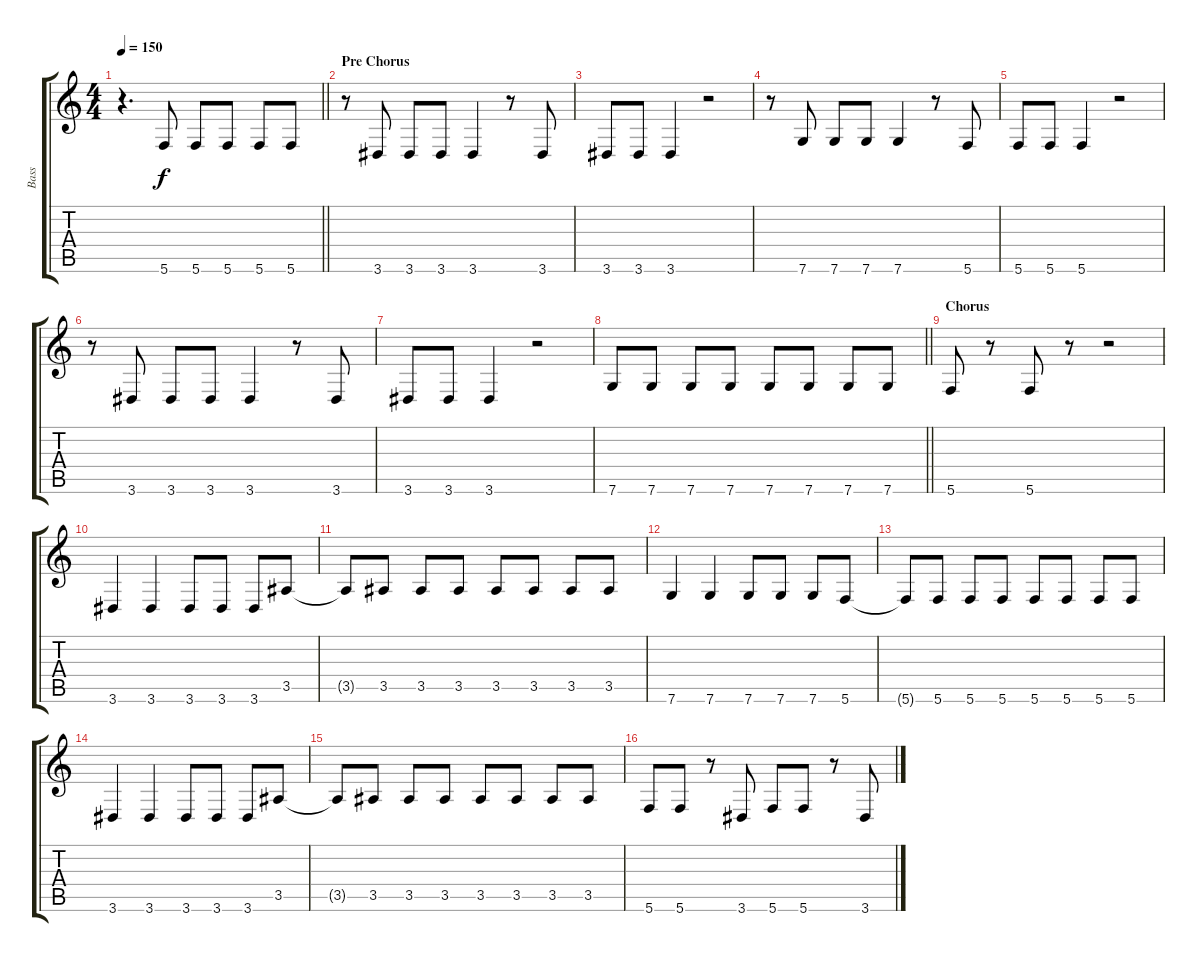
\track ("Bass" "Bass") {instrument electricbasspick}
\staff {score tabs}
\tuning (D4 A3 F3 C3 G2 C2) {hide}
\ts (4 4)
\tempo 150
\clef g2
\barLineRight lightlight
\ks c
r.4{d dy f} 5.6.8 5.6.8 5.6.8 5.6.8 5.6.8 |
\section ("" "Pre Chorus")
r.8 3.6.8 3.6.8 3.6.8 3.6.4 r.8 3.6.8 |
3.6.8 3.6.8 3.6.4 r.2 |
r.8 7.6.8 7.6.8 7.6.8 7.6.4 r.8 5.6.8 |
5.6.8 5.6.8 5.6.4 r.2 |
r.8 3.6.8 3.6.8 3.6.8 3.6.4 r.8 3.6.8 |
3.6.8 3.6.8 3.6.4 r.2 |
\barLineRight lightlight
7.6.8 7.6.8 7.6.8 7.6.8 7.6.8 7.6.8 7.6.8 7.6.8 |
\section ("" "Chorus")
5.6.8 r.8 5.6.8 r.8 r.2 |
3.6.4 3.6.4 3.6.8 3.6.8 3.6.8 3.5.8 |
3.5{t}.8 3.5.8 3.5.8 3.5.8 3.5.8 3.5.8 3.5.8 3.5.8 |
7.6.4 7.6.4 7.6.8 7.6.8 7.6.8 5.6.8 |
5.6{t}.8 5.6.8 5.6.8 5.6.8 5.6.8 5.6.8 5.6.8 5.6.8 |
3.6.4 3.6.4 3.6.8 3.6.8 3.6.8 3.5.8 |
3.5{t}.8 3.5.8 3.5.8 3.5.8 3.5.8 3.5.8 3.5.8 3.5.8 |
5.6.8 5.6.8 r.8 3.6.8 5.6.8 5.6.8 r.8 3.6.8
